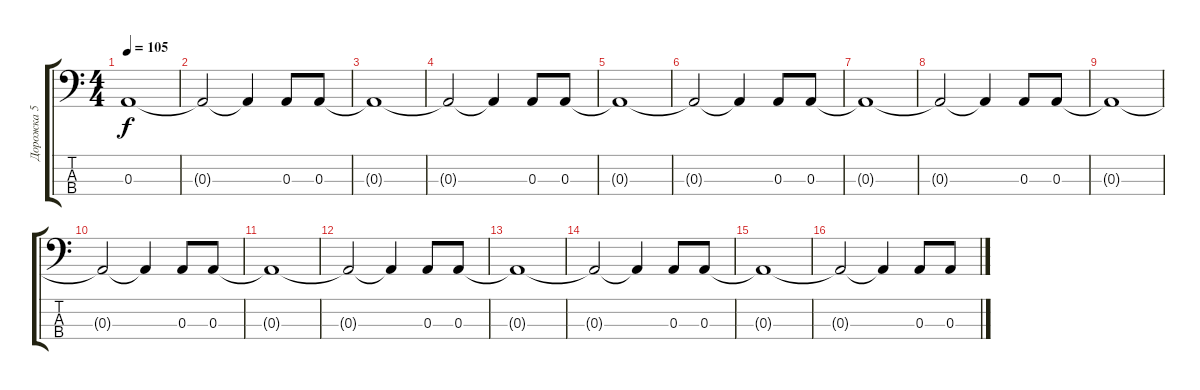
\track ("Дорожка 5" "Дорожка 5") {instrument electricbassfinger}
\staff {score tabs}
\tuning (G2 D2 A1 E1) {hide}
\ts (4 4)
\tempo 105
\clef f4
\ks c
0.3{t}.1{dy f} |
0.3{t}.2 0.3{t}.4 0.3.8 0.3.8 |
0.3{t}.1 |
0.3{t}.2 0.3{t}.4 0.3.8 0.3.8 |
0.3{t}.1 |
0.3{t}.2 0.3{t}.4 0.3.8 0.3.8 |
0.3{t}.1 |
0.3{t}.2 0.3{t}.4 0.3.8 0.3.8 |
0.3{t}.1 |
0.3{t}.2 0.3{t}.4 0.3.8 0.3.8 |
0.3{t}.1 |
0.3{t}.2 0.3{t}.4 0.3.8 0.3.8 |
0.3{t}.1 |
0.3{t}.2 0.3{t}.4 0.3.8 0.3.8 |
0.3{t}.1 |
0.3{t}.2 0.3{t}.4 0.3.8 0.3.8
